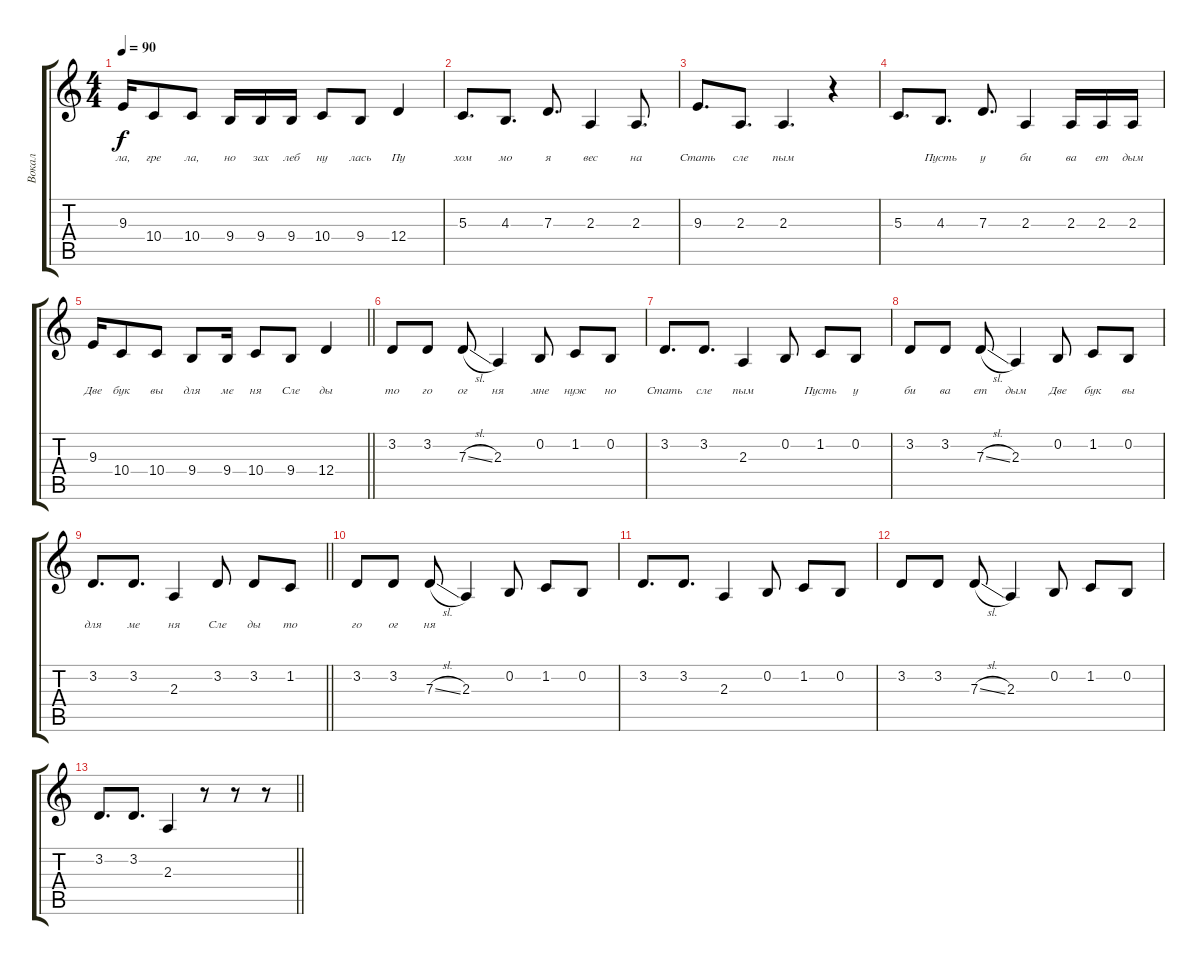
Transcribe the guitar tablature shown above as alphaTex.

\track ("Вокал" "Вокал") {instrument oboe}
\staff {score tabs}
\tuning (E4 B3 G3 D3 A2 E2) {hide}
\ts (4 4)
\tempo 90
\clef g2
\ks c
9.3.16{lyrics (0 "ла,") lyrics (1 "") lyrics (2 "") lyrics (3 "") lyrics (4 "") dy f} 10.4.8{lyrics (0 "гре") lyrics (1 "") lyrics (2 "") lyrics (3 "") lyrics (4 "")} 10.4.8{lyrics (0 "ла,") lyrics (1 "") lyrics (2 "") lyrics (3 "") lyrics (4 "")} 9.4.16{lyrics (0 "но") lyrics (1 "") lyrics (2 "") lyrics (3 "") lyrics (4 "")} 9.4.16{lyrics (0 "зах") lyrics (1 "") lyrics (2 "") lyrics (3 "") lyrics (4 "")} 9.4.16{lyrics (0 "леб") lyrics (1 "") lyrics (2 "") lyrics (3 "") lyrics (4 "")} 10.4.8{lyrics (0 "ну") lyrics (1 "") lyrics (2 "") lyrics (3 "") lyrics (4 "")} 9.4.8{lyrics (0 "лась") lyrics (1 "") lyrics (2 "") lyrics (3 "") lyrics (4 "")} 12.4.4{lyrics (0 "Пу") lyrics (1 "") lyrics (2 "") lyrics (3 "") lyrics (4 "")} |
5.3.8{d lyrics (0 "хом") lyrics (1 "") lyrics (2 "") lyrics (3 "") lyrics (4 "")} 4.3.8{d lyrics (0 "мо") lyrics (1 "") lyrics (2 "") lyrics (3 "") lyrics (4 "")} 7.3.8{d lyrics (0 "я") lyrics (1 "") lyrics (2 "") lyrics (3 "") lyrics (4 "")} 2.3.4{lyrics (0 "вес") lyrics (1 "") lyrics (2 "") lyrics (3 "") lyrics (4 "")} 2.3.8{d lyrics (0 "на") lyrics (1 "") lyrics (2 "") lyrics (3 "") lyrics (4 "")} |
9.3.8{d lyrics (0 "Стать") lyrics (1 "") lyrics (2 "") lyrics (3 "") lyrics (4 "")} 2.3.8{d lyrics (0 "сле") lyrics (1 "") lyrics (2 "") lyrics (3 "") lyrics (4 "")} 2.3.4{d lyrics (0 "пым") lyrics (1 "") lyrics (2 "") lyrics (3 "") lyrics (4 "")} r.4 |
5.3.8{d lyrics (0 "") lyrics (1 "") lyrics (2 "") lyrics (3 "") lyrics (4 "")} 4.3.8{d lyrics (0 "Пусть") lyrics (1 "") lyrics (2 "") lyrics (3 "") lyrics (4 "")} 7.3.8{d lyrics (0 "у") lyrics (1 "") lyrics (2 "") lyrics (3 "") lyrics (4 "")} 2.3.4{lyrics (0 "би") lyrics (1 "") lyrics (2 "") lyrics (3 "") lyrics (4 "")} 2.3.16{lyrics (0 "ва") lyrics (1 "") lyrics (2 "") lyrics (3 "") lyrics (4 "")} 2.3.16{lyrics (0 "ет") lyrics (1 "") lyrics (2 "") lyrics (3 "") lyrics (4 "")} 2.3.16{lyrics (0 "дым") lyrics (1 "") lyrics (2 "") lyrics (3 "") lyrics (4 "")} |
\barLineRight lightlight
9.3.16{lyrics (0 "Две") lyrics (1 "") lyrics (2 "") lyrics (3 "") lyrics (4 "")} 10.4.8{lyrics (0 "бук") lyrics (1 "") lyrics (2 "") lyrics (3 "") lyrics (4 "")} 10.4.8{lyrics (0 "вы") lyrics (1 "") lyrics (2 "") lyrics (3 "") lyrics (4 "")} 9.4.8{lyrics (0 "для") lyrics (1 "") lyrics (2 "") lyrics (3 "") lyrics (4 "")} 9.4.16{lyrics (0 "ме") lyrics (1 "") lyrics (2 "") lyrics (3 "") lyrics (4 "")} 10.4.8{lyrics (0 "ня") lyrics (1 "") lyrics (2 "") lyrics (3 "") lyrics (4 "")} 9.4.8{lyrics (0 "Сле") lyrics (1 "") lyrics (2 "") lyrics (3 "") lyrics (4 "")} 12.4.4{lyrics (0 "ды") lyrics (1 "") lyrics (2 "") lyrics (3 "") lyrics (4 "")} |
3.2.8{lyrics (0 "то") lyrics (1 "") lyrics (2 "") lyrics (3 "") lyrics (4 "")} 3.2.8{lyrics (0 "го") lyrics (1 "") lyrics (2 "") lyrics (3 "") lyrics (4 "")} 7.3{sl}.8{lyrics (0 "ог") lyrics (1 "") lyrics (2 "") lyrics (3 "") lyrics (4 "")} 2.3.4{lyrics (0 "ня") lyrics (1 "") lyrics (2 "") lyrics (3 "") lyrics (4 "")} 0.2.8{lyrics (0 "мне") lyrics (1 "") lyrics (2 "") lyrics (3 "") lyrics (4 "")} 1.2.8{lyrics (0 "нуж") lyrics (1 "") lyrics (2 "") lyrics (3 "") lyrics (4 "")} 0.2.8{lyrics (0 "но") lyrics (1 "") lyrics (2 "") lyrics (3 "") lyrics (4 "")} |
3.2.8{d lyrics (0 "Стать") lyrics (1 "") lyrics (2 "") lyrics (3 "") lyrics (4 "")} 3.2.8{d lyrics (0 "сле") lyrics (1 "") lyrics (2 "") lyrics (3 "") lyrics (4 "")} 2.3.4{lyrics (0 "пым") lyrics (1 "") lyrics (2 "") lyrics (3 "") lyrics (4 "")} 0.2.8{lyrics (0 "") lyrics (1 "") lyrics (2 "") lyrics (3 "") lyrics (4 "")} 1.2.8{lyrics (0 "Пусть") lyrics (1 "") lyrics (2 "") lyrics (3 "") lyrics (4 "")} 0.2.8{lyrics (0 "у") lyrics (1 "") lyrics (2 "") lyrics (3 "") lyrics (4 "")} |
3.2.8{lyrics (0 "би") lyrics (1 "") lyrics (2 "") lyrics (3 "") lyrics (4 "")} 3.2.8{lyrics (0 "ва") lyrics (1 "") lyrics (2 "") lyrics (3 "") lyrics (4 "")} 7.3{sl}.8{lyrics (0 "ет") lyrics (1 "") lyrics (2 "") lyrics (3 "") lyrics (4 "")} 2.3.4{lyrics (0 "дым") lyrics (1 "") lyrics (2 "") lyrics (3 "") lyrics (4 "")} 0.2.8{lyrics (0 "Две") lyrics (1 "") lyrics (2 "") lyrics (3 "") lyrics (4 "")} 1.2.8{lyrics (0 "бук") lyrics (1 "") lyrics (2 "") lyrics (3 "") lyrics (4 "")} 0.2.8{lyrics (0 "вы") lyrics (1 "") lyrics (2 "") lyrics (3 "") lyrics (4 "")} |
\barLineRight lightlight
3.2.8{d lyrics (0 "для") lyrics (1 "") lyrics (2 "") lyrics (3 "") lyrics (4 "")} 3.2.8{d lyrics (0 "ме") lyrics (1 "") lyrics (2 "") lyrics (3 "") lyrics (4 "")} 2.3.4{lyrics (0 "ня") lyrics (1 "") lyrics (2 "") lyrics (3 "") lyrics (4 "")} 3.2.8{lyrics (0 "Сле") lyrics (1 "") lyrics (2 "") lyrics (3 "") lyrics (4 "")} 3.2.8{lyrics (0 "ды") lyrics (1 "") lyrics (2 "") lyrics (3 "") lyrics (4 "")} 1.2.8{lyrics (0 "то") lyrics (1 "") lyrics (2 "") lyrics (3 "") lyrics (4 "")} |
3.2.8{lyrics (0 "го") lyrics (1 "") lyrics (2 "") lyrics (3 "") lyrics (4 "")} 3.2.8{lyrics (0 "ог") lyrics (1 "") lyrics (2 "") lyrics (3 "") lyrics (4 "")} 7.3{sl}.8{lyrics (0 "ня") lyrics (1 "") lyrics (2 "") lyrics (3 "") lyrics (4 "")} 2.3.4 0.2.8 1.2.8 0.2.8 |
3.2.8{d} 3.2.8{d} 2.3.4 0.2.8 1.2.8 0.2.8 |
3.2.8 3.2.8 7.3{sl}.8 2.3.4 0.2.8 1.2.8 0.2.8 |
\barLineRight lightlight
3.2.8{d} 3.2.8{d} 2.3.4 r.8 r.8 r.8
